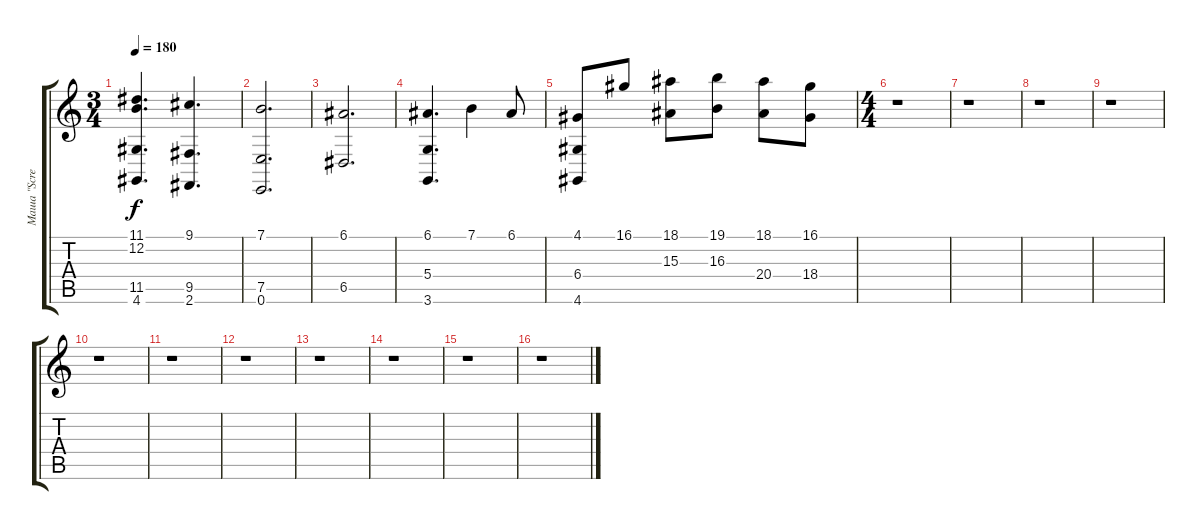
\track ("Маша \"Scream\"" "Маша \"Scre") {instrument stringensemble1}
\staff {score tabs}
\tuning (E4 B3 G3 D3 A2 E2) {hide}
\ts (3 4)
\tempo 180
\clef g2
\ks c
(11.1 12.2 11.5 4.6).4{d dy f} (9.1 9.5 2.6).4{d} |
(7.1 7.5 0.6).2{d} |
(6.1 6.5).2{d} |
(6.1 5.4 3.6).4{d} 7.1.4 6.1.8 |
(4.1 6.4 4.6).8 16.1.8 (18.1 15.3).8 (19.1 16.3).8 (18.1 20.4).8 (16.1 18.4).8 |
\ts (4 4)
r.1 |
r.1 |
r.1 |
r.1 |
r.1 |
r.1 |
r.1 |
r.1 |
r.1 |
r.1 |
r.1
